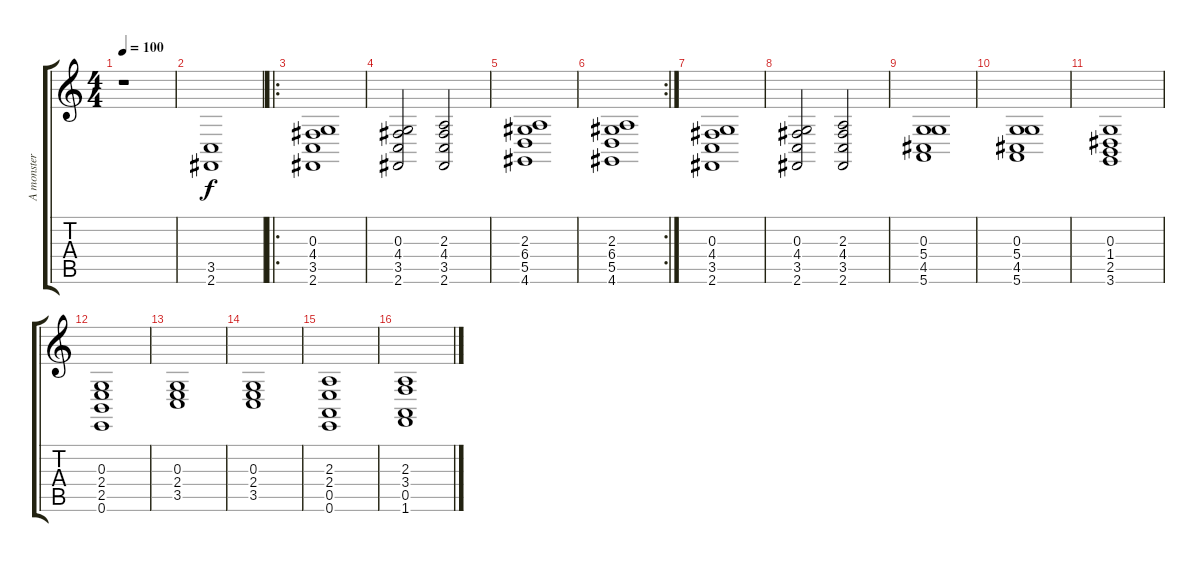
\track ("A monster" "A monster") {instrument musicbox}
\staff {score tabs}
\tuning (E4 B3 G3 D3 A2 E2) {hide}
\ts (4 4)
\tempo 100
\clef g2
\ks c
r.1{dy f instrument musicbox} |
(3.5 2.6).1 |
\ro
(0.3 4.4 3.5 2.6).1 |
(0.3 4.4 3.5 2.6).2 (2.3 4.4 3.5 2.6).2 |
(2.3 6.4 5.5 4.6).1 |
\rc 2
(2.3 6.4 5.5 4.6).1 |
(0.3 4.4 3.5 2.6).1 |
(0.3 4.4 3.5 2.6).2 (2.3 4.4 3.5 2.6).2 |
(0.3 5.4 4.5 5.6).1 |
(0.3 5.4 4.5 5.6).1 |
(0.3 1.4 2.5 3.6).1 |
(0.3 2.4 2.5 0.6).1 |
(0.3 2.4 3.5).1 |
(0.3 2.4 3.5).1 |
(2.3 2.4 0.5 0.6).1 |
(2.3 3.4 0.5 1.6).1
